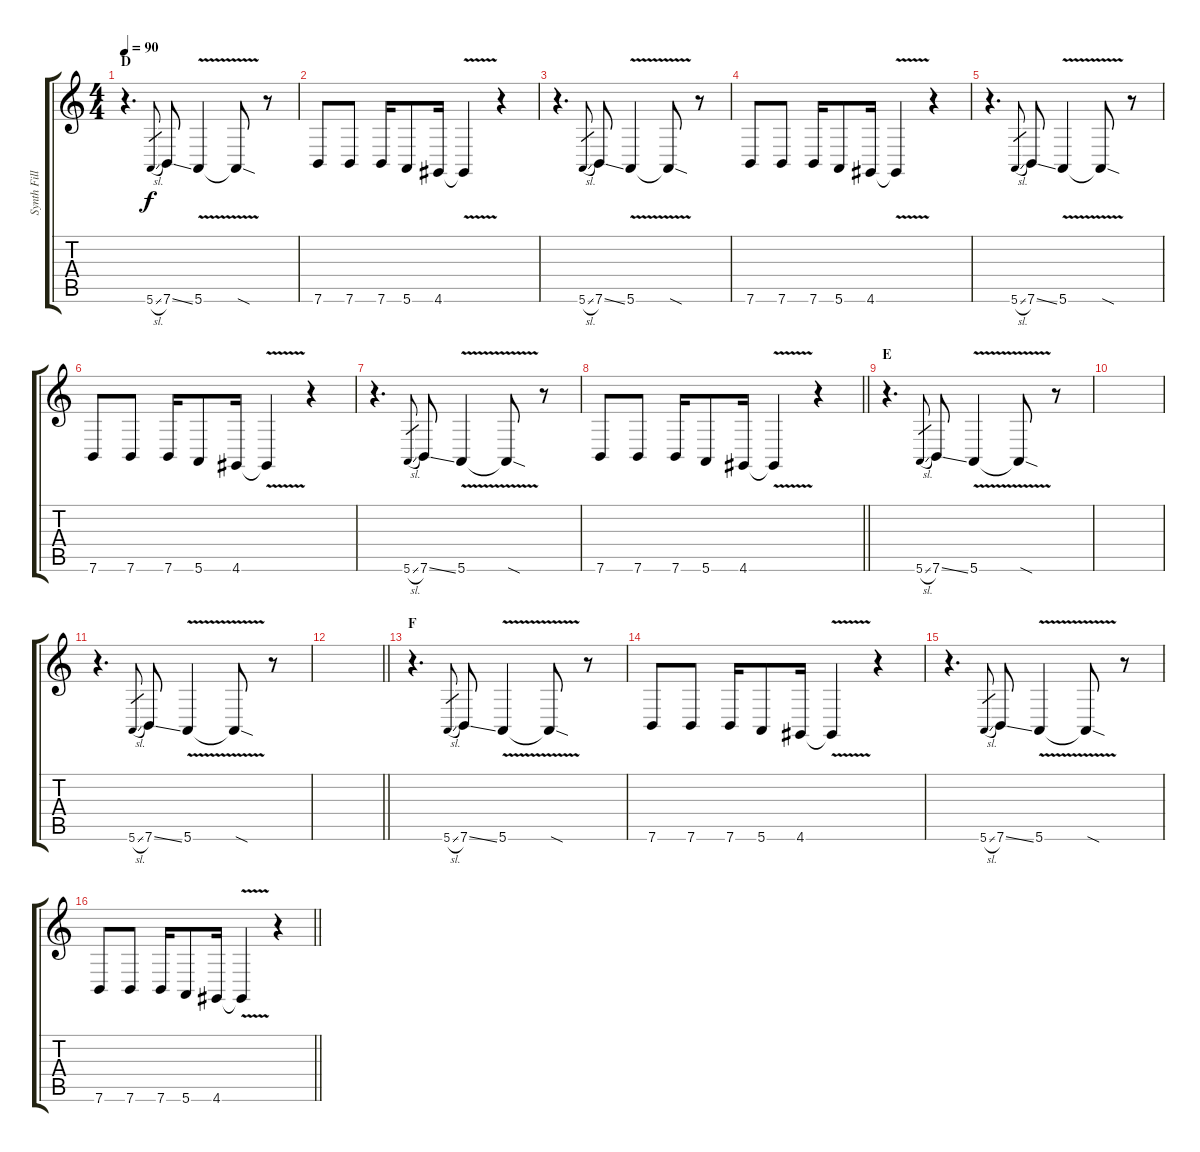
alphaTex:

\track ("Synth Fills" "Synth Fill") {instrument lead5charang}
\staff {score tabs}
\tuning (E4 B3 G3 D3 A2 E2) {hide}
\ts (4 4)
\section ("" "D")
\tempo 90
\clef g2
\ks c
r.4{d dy f} 5.6{sl}.8{gr} 7.6{ss}.8 5.6{v}.4 5.6{sod t}.8 r.8 |
7.6.8 7.6.8 7.6.16 5.6.8 4.6.16 4.6{v t}.4 r.4 |
r.4{d} 5.6{sl}.8{gr} 7.6{ss}.8 5.6{v}.4 5.6{sod t}.8 r.8 |
7.6.8 7.6.8 7.6.16 5.6.8 4.6.16 4.6{v t}.4 r.4 |
r.4{d} 5.6{sl}.8{gr} 7.6{ss}.8 5.6{v}.4 5.6{sod t}.8 r.8 |
7.6.8 7.6.8 7.6.16 5.6.8 4.6.16 4.6{v t}.4 r.4 |
r.4{d} 5.6{sl}.8{gr} 7.6{ss}.8 5.6{v}.4 5.6{sod t}.8 r.8 |
\barLineRight lightlight
7.6.8 7.6.8 7.6.16 5.6.8 4.6.16 4.6{v t}.4 r.4 |
\section ("" "E")
r.4{d} 5.6{sl}.8{gr} 7.6{ss}.8 5.6{v}.4 5.6{sod t}.8 r.8 |
|
r.4{d} 5.6{sl}.8{gr} 7.6{ss}.8 5.6{v}.4 5.6{sod t}.8 r.8 |
\barLineRight lightlight
|
\section ("" "F")
r.4{d} 5.6{sl}.8{gr} 7.6{ss}.8 5.6{v}.4 5.6{sod t}.8 r.8 |
7.6.8 7.6.8 7.6.16 5.6.8 4.6.16 4.6{v t}.4 r.4 |
r.4{d} 5.6{sl}.8{gr} 7.6{ss}.8 5.6{v}.4 5.6{sod t}.8 r.8 |
\barLineRight lightlight
7.6.8 7.6.8 7.6.16 5.6.8 4.6.16 4.6{v t}.4 r.4
